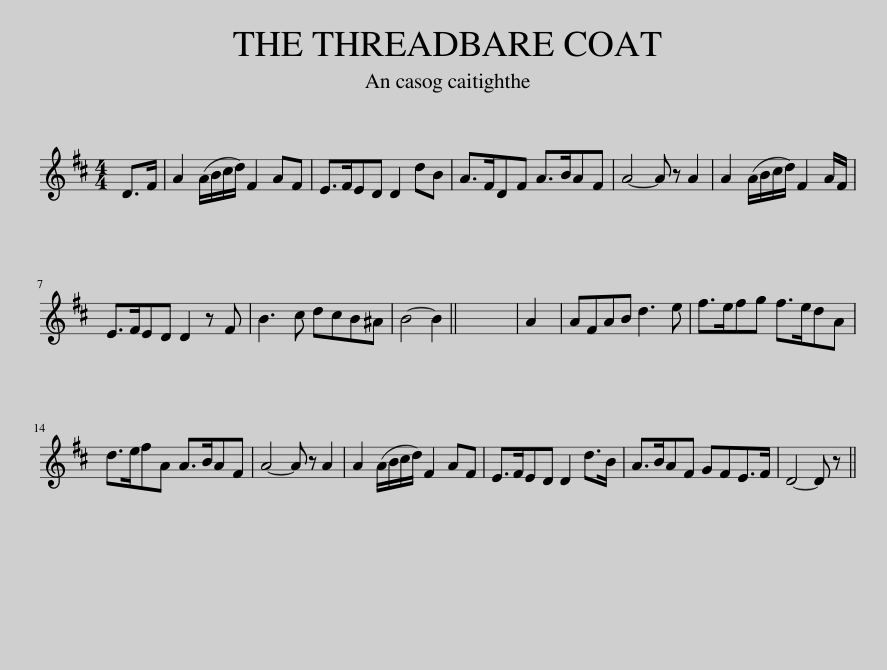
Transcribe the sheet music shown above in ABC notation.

X:1
L:1/8
M:4/4
I:linebreak $
K:D
V:1 treble
V:1
 D>F | A2 (A/B/c/d/) F2 AF | E>FED D2 dB | A>FDF A>BAF | A4- A z A2 | %5
 A2 (A/B/c/d/) F2 A/F/ |$ E>FED D2 z F | B3 c dcB^A | B4- B2 || x8 | %10
 A2 | AFAB d3 e | f>efg f>edA |$ d>efA A>BAF | A4- A z A2 | %15
 A2 (A/B/c/d/) F2 AF | E>FED D2 d>B | A>BAF GFE>F | D4- D z || %19
